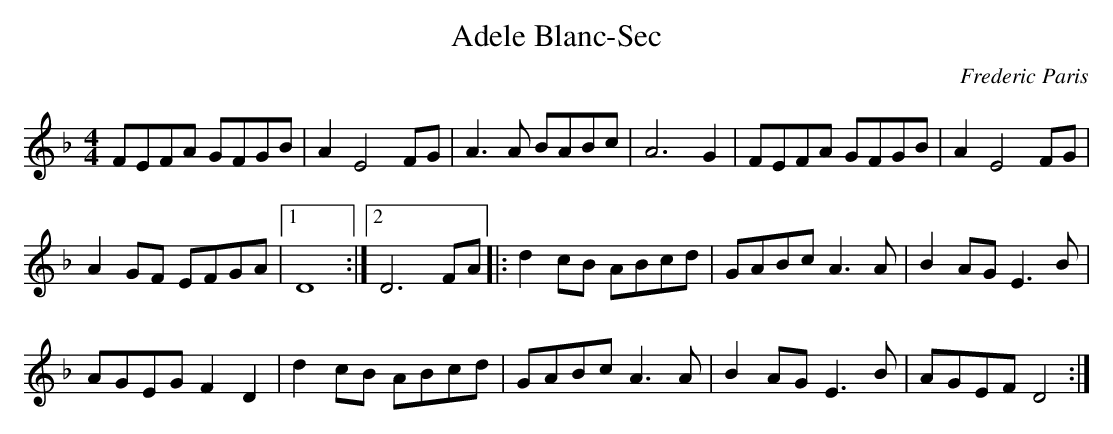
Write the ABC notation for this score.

X:1
T:Adele Blanc-Sec
M:4/4
L:1/8
C:Frederic Paris
K:Dm
FEFA GFGB | A2E4FG | A3A BABc | A6 G2 | FEFA GFGB | A2E4FG |
A2GF EFGA |1 D8 :|2 D6FA |: d2cB ABcd | GABcA3A | B2AG E3B |
AGEG F2D2 | d2cB ABcd | GABcA3A | B2AG E3B | AGEF D4 :|
